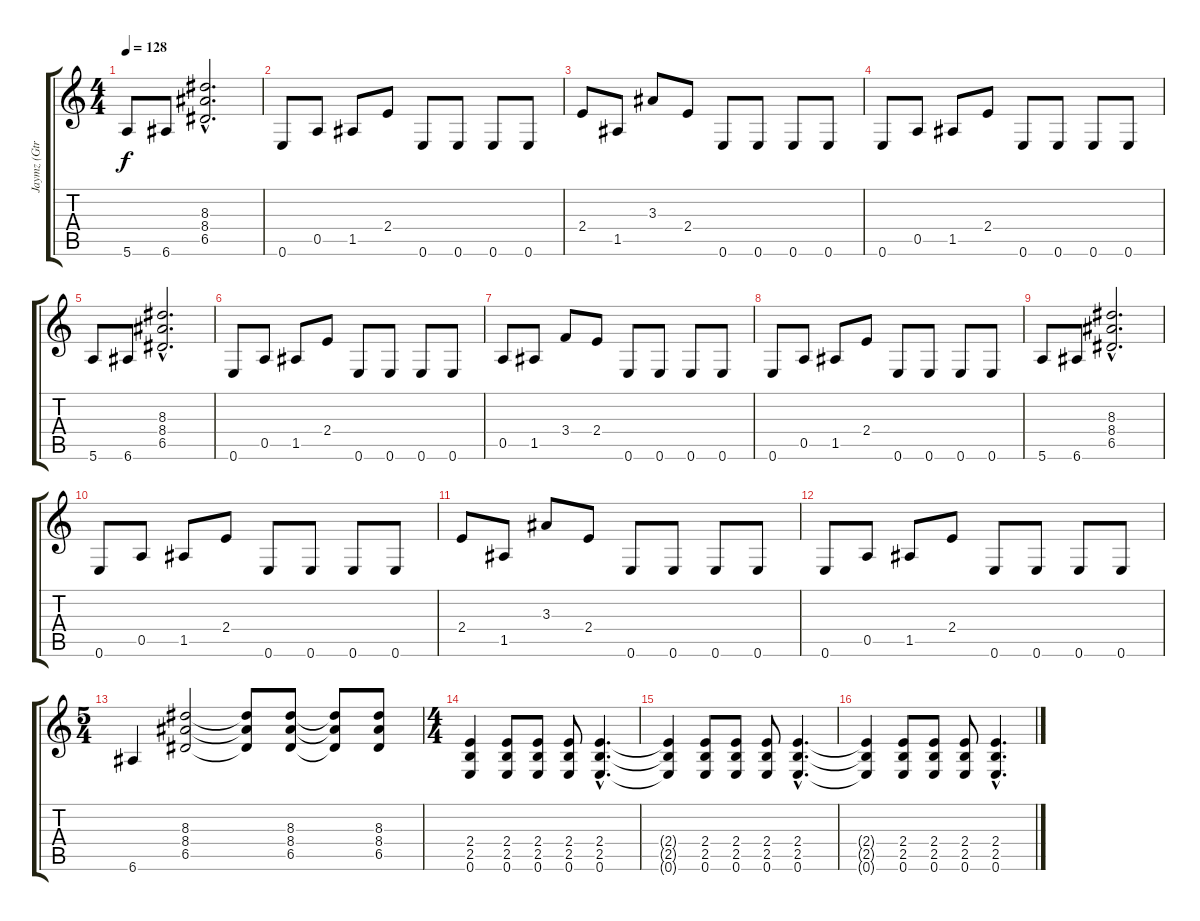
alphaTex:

\track ("Jaymz (Gtr 1)" "Jaymz (Gtr") {instrument distortionguitar}
\staff {score tabs}
\tuning (E4 B3 G3 D3 A2 E2) {hide}
\ts (4 4)
\tempo 128
\clef g2
\ks c
5.6.8{dy f} 6.6.8 (8.3{hac} 8.4{hac} 6.5{hac}).2{d} |
0.6.8 0.5.8 1.5.8 2.4.8 0.6.8 0.6.8 0.6.8 0.6.8 |
2.4.8 1.5.8 3.3.8 2.4.8 0.6.8 0.6.8 0.6.8 0.6.8 |
0.6.8 0.5.8 1.5.8 2.4.8 0.6.8 0.6.8 0.6.8 0.6.8 |
5.6.8 6.6.8 (8.3{hac} 8.4{hac} 6.5{hac}).2{d} |
0.6.8 0.5.8 1.5.8 2.4.8 0.6.8 0.6.8 0.6.8 0.6.8 |
0.5.8 1.5.8 3.4.8 2.4.8 0.6.8 0.6.8 0.6.8 0.6.8 |
0.6.8 0.5.8 1.5.8 2.4.8 0.6.8 0.6.8 0.6.8 0.6.8 |
5.6.8 6.6.8 (8.3{hac} 8.4{hac} 6.5{hac}).2{d} |
0.6.8 0.5.8 1.5.8 2.4.8 0.6.8 0.6.8 0.6.8 0.6.8 |
2.4.8 1.5.8 3.3.8 2.4.8 0.6.8 0.6.8 0.6.8 0.6.8 |
0.6.8 0.5.8 1.5.8 2.4.8 0.6.8 0.6.8 0.6.8 0.6.8 |
\ts (5 4)
6.6.4 (8.3 8.4 6.5).2 (8.3{t} 8.4{t} 6.5{t}).8 (8.3 8.4 6.5).8 (8.3{t} 8.4{t} 6.5{t}).8 (8.3 8.4 6.5).8 |
\ts (4 4)
(2.4 2.5 0.6).4 (2.4 2.5 0.6).8 (2.4 2.5 0.6).8 (2.4 2.5 0.6).8 (2.4{hac} 2.5{hac} 0.6{hac}).4{d} |
(2.4{t} 2.5{t} 0.6{t}).4 (2.4 2.5 0.6).8 (2.4 2.5 0.6).8 (2.4 2.5 0.6).8 (2.4{hac} 2.5{hac} 0.6{hac}).4{d} |
(2.4{t} 2.5{t} 0.6{t}).4 (2.4 2.5 0.6).8 (2.4 2.5 0.6).8 (2.4 2.5 0.6).8 (2.4{hac} 2.5{hac} 0.6{hac}).4{d}
